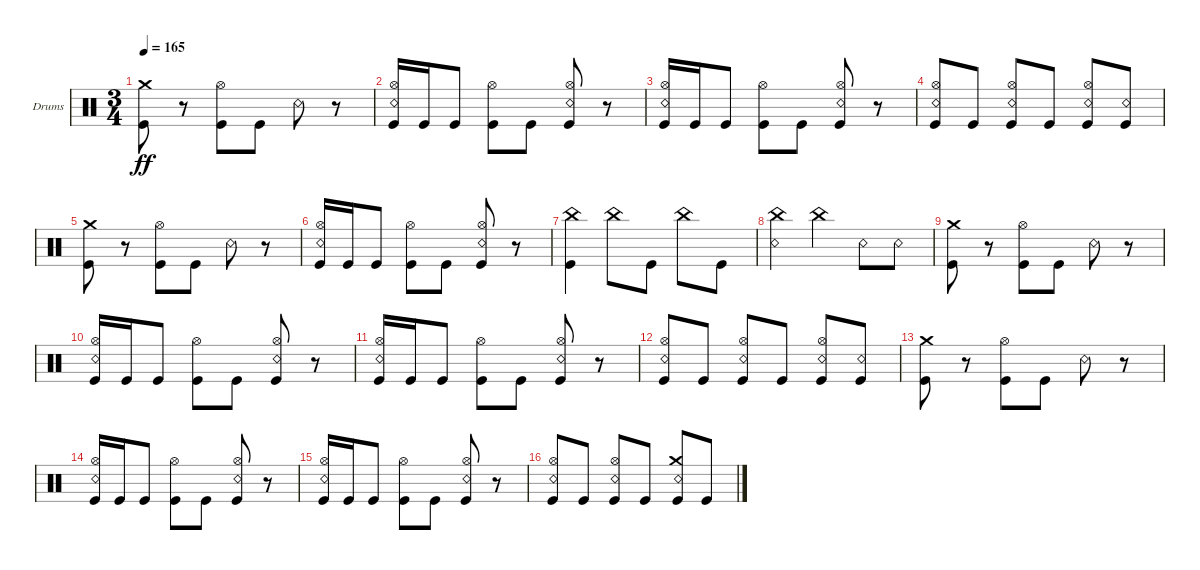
\bracketExtendMode groupsimilarinstruments
\firstSystemTrackNameOrientation horizontal
\otherSystemsTrackNameOrientation horizontal
\track ("Drumkit" "Drums") {instrument percussion}
\staff {score}
\articulation defaults
\ts (3 4)
\tempo 165
\clef neutral
\ks c
("Kick (hit)" "Crash medium (hit)").8{dy ff} r.8 ("Kick (hit)" "Hi-Hat (open)").8 "Kick (hit)".8 "Snare (rim shot)".8 r.8 |
("Kick (hit)" "Hi-Hat (open)" "Snare (rim shot)").16 "Kick (hit)".16 "Kick (hit)".8 ("Kick (hit)" "Hi-Hat (open)").8 "Kick (hit)".8 ("Kick (hit)" "Hi-Hat (open)" "Snare (rim shot)").8 r.8 |
("Kick (hit)" "Hi-Hat (open)" "Snare (rim shot)").16 "Kick (hit)".16 "Kick (hit)".8 ("Kick (hit)" "Hi-Hat (open)").8 "Kick (hit)".8 ("Kick (hit)" "Hi-Hat (open)" "Snare (rim shot)").8 r.8 |
("Kick (hit)" "Snare (rim shot)" "Hi-Hat (open)").8 "Kick (hit)".8 ("Kick (hit)" "Snare (rim shot)" "Hi-Hat (open)").8 "Kick (hit)".8 ("Kick (hit)" "Snare (rim shot)" "Hi-Hat (open)").8 ("Kick (hit)" "Snare (rim shot)").8 |
("Kick (hit)" "Crash medium (hit)").8 r.8 ("Kick (hit)" "Hi-Hat (open)").8 "Kick (hit)".8 "Snare (rim shot)".8 r.8 |
("Kick (hit)" "Hi-Hat (open)" "Snare (rim shot)").16 "Kick (hit)".16 "Kick (hit)".8 ("Kick (hit)" "Hi-Hat (open)").8 "Kick (hit)".8 ("Kick (hit)" "Hi-Hat (open)" "Snare (rim shot)").8 r.8 |
("China (hit)" "Kick (hit)").4 "China (hit)".8 "Kick (hit)".8 "China (hit)".8 "Kick (hit)".8 |
("China (hit)" "Snare (rim shot)").4 "China (hit)".4 "Snare (rim shot)".8 "Snare (rim shot)".8 |
("Kick (hit)" "Crash medium (hit)").8 r.8 ("Kick (hit)" "Hi-Hat (open)").8 "Kick (hit)".8 "Snare (rim shot)".8 r.8 |
("Kick (hit)" "Hi-Hat (open)" "Snare (rim shot)").16 "Kick (hit)".16 "Kick (hit)".8 ("Kick (hit)" "Hi-Hat (open)").8 "Kick (hit)".8 ("Kick (hit)" "Hi-Hat (open)" "Snare (rim shot)").8 r.8 |
("Kick (hit)" "Hi-Hat (open)" "Snare (rim shot)").16 "Kick (hit)".16 "Kick (hit)".8 ("Kick (hit)" "Hi-Hat (open)").8 "Kick (hit)".8 ("Kick (hit)" "Hi-Hat (open)" "Snare (rim shot)").8 r.8 |
("Kick (hit)" "Snare (rim shot)" "Hi-Hat (open)").8 "Kick (hit)".8 ("Kick (hit)" "Snare (rim shot)" "Hi-Hat (open)").8 "Kick (hit)".8 ("Kick (hit)" "Snare (rim shot)" "Hi-Hat (open)").8 ("Kick (hit)" "Snare (rim shot)").8 |
("Kick (hit)" "Crash medium (hit)").8 r.8 ("Kick (hit)" "Hi-Hat (open)").8 "Kick (hit)".8 "Snare (rim shot)".8 r.8 |
("Kick (hit)" "Hi-Hat (open)" "Snare (rim shot)").16 "Kick (hit)".16 "Kick (hit)".8 ("Kick (hit)" "Hi-Hat (open)").8 "Kick (hit)".8 ("Kick (hit)" "Hi-Hat (open)" "Snare (rim shot)").8 r.8 |
("Kick (hit)" "Hi-Hat (open)" "Snare (rim shot)").16 "Kick (hit)".16 "Kick (hit)".8 ("Kick (hit)" "Hi-Hat (open)").8 "Kick (hit)".8 ("Kick (hit)" "Hi-Hat (open)" "Snare (rim shot)").8 r.8 |
("Kick (hit)" "Snare (rim shot)" "Hi-Hat (open)").8 "Kick (hit)".8 ("Kick (hit)" "Snare (rim shot)" "Hi-Hat (open)").8 "Kick (hit)".8 ("Kick (hit)" "Snare (rim shot)" "Crash medium (hit)").8 "Kick (hit)".8
